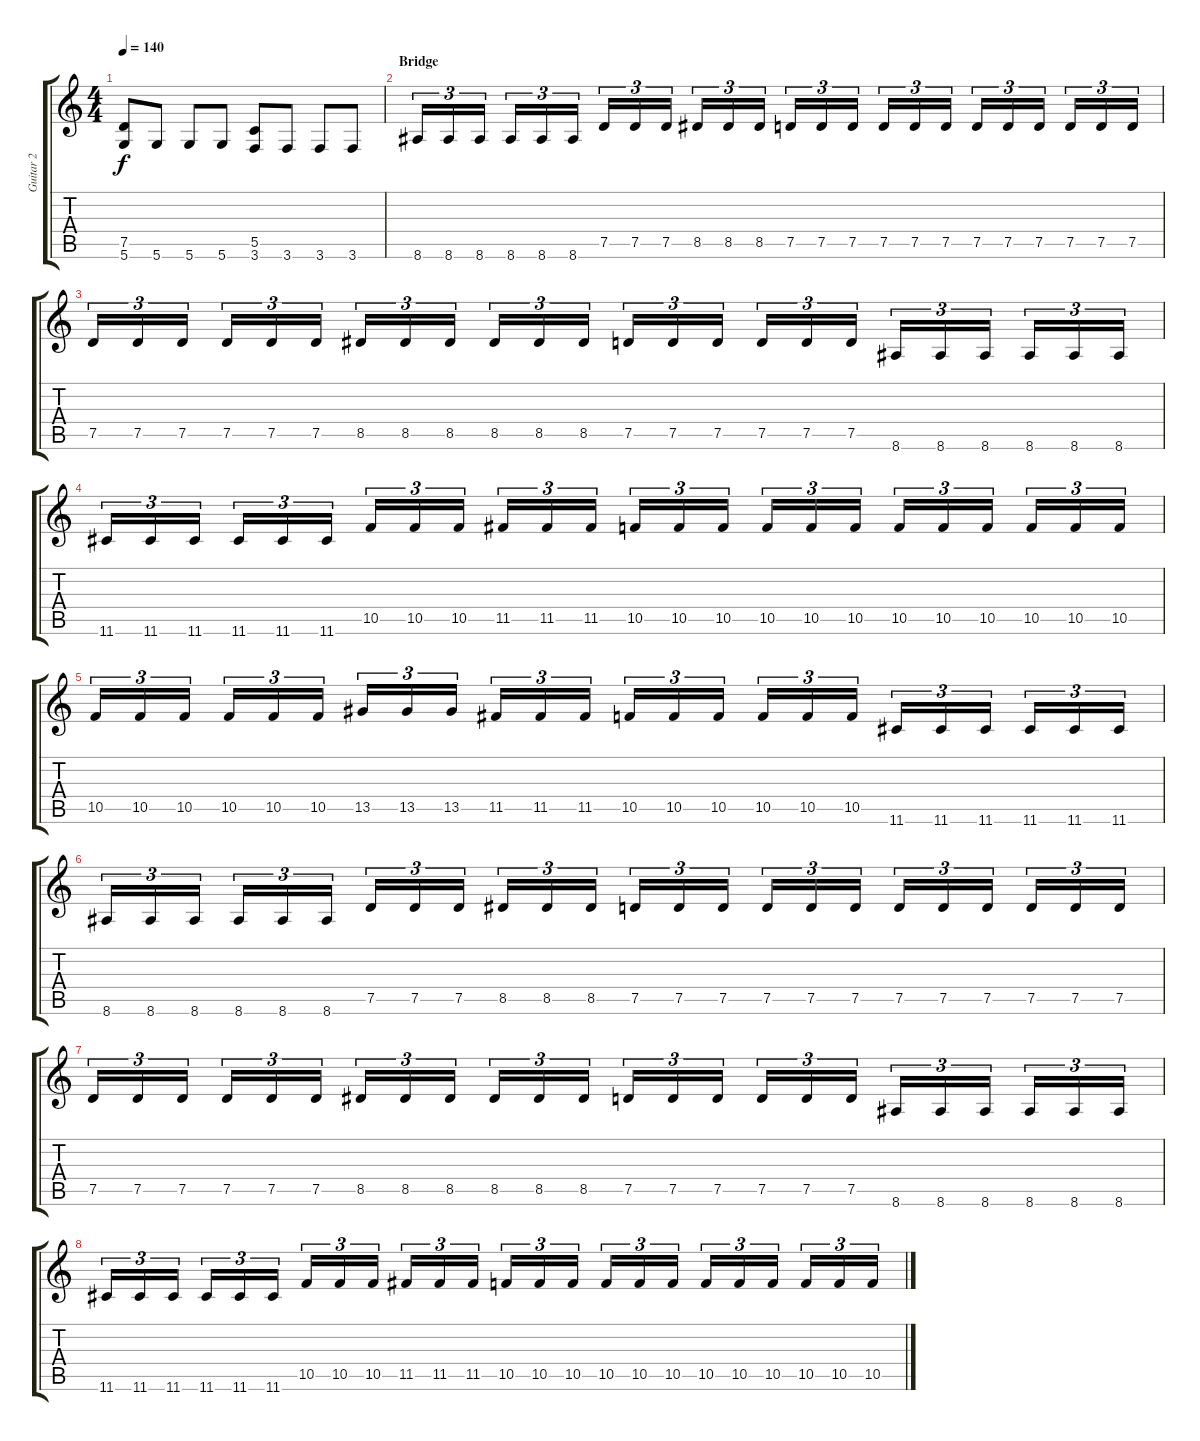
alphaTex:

\track ("Guitar 2" "Guitar 2") {instrument distortionguitar}
\staff {score tabs}
\tuning (D4 A3 F3 C3 G2 D2) {hide}
\ts (4 4)
\tempo 140
\clef g2
\ks c
(7.5 5.6).8{dy f} 5.6.8 5.6.8 5.6.8 (5.5 3.6).8 3.6.8 3.6.8 3.6.8 |
\section ("" "Bridge")
8.6.16{tu (3 2)} 8.6.16{tu (3 2)} 8.6.16{tu (3 2)} 8.6.16{tu (3 2)} 8.6.16{tu (3 2)} 8.6.16{tu (3 2)} 7.5.16{tu (3 2)} 7.5.16{tu (3 2)} 7.5.16{tu (3 2)} 8.5.16{tu (3 2)} 8.5.16{tu (3 2)} 8.5.16{tu (3 2)} 7.5.16{tu (3 2)} 7.5.16{tu (3 2)} 7.5.16{tu (3 2)} 7.5.16{tu (3 2)} 7.5.16{tu (3 2)} 7.5.16{tu (3 2)} 7.5.16{tu (3 2)} 7.5.16{tu (3 2)} 7.5.16{tu (3 2)} 7.5.16{tu (3 2)} 7.5.16{tu (3 2)} 7.5.16{tu (3 2)} |
7.5.16{tu (3 2)} 7.5.16{tu (3 2)} 7.5.16{tu (3 2)} 7.5.16{tu (3 2)} 7.5.16{tu (3 2)} 7.5.16{tu (3 2)} 8.5.16{tu (3 2)} 8.5.16{tu (3 2)} 8.5.16{tu (3 2)} 8.5.16{tu (3 2)} 8.5.16{tu (3 2)} 8.5.16{tu (3 2)} 7.5.16{tu (3 2)} 7.5.16{tu (3 2)} 7.5.16{tu (3 2)} 7.5.16{tu (3 2)} 7.5.16{tu (3 2)} 7.5.16{tu (3 2)} 8.6.16{tu (3 2)} 8.6.16{tu (3 2)} 8.6.16{tu (3 2)} 8.6.16{tu (3 2)} 8.6.16{tu (3 2)} 8.6.16{tu (3 2)} |
11.6.16{tu (3 2)} 11.6.16{tu (3 2)} 11.6.16{tu (3 2)} 11.6.16{tu (3 2)} 11.6.16{tu (3 2)} 11.6.16{tu (3 2)} 10.5.16{tu (3 2)} 10.5.16{tu (3 2)} 10.5.16{tu (3 2)} 11.5.16{tu (3 2)} 11.5.16{tu (3 2)} 11.5.16{tu (3 2)} 10.5.16{tu (3 2)} 10.5.16{tu (3 2)} 10.5.16{tu (3 2)} 10.5.16{tu (3 2)} 10.5.16{tu (3 2)} 10.5.16{tu (3 2)} 10.5.16{tu (3 2)} 10.5.16{tu (3 2)} 10.5.16{tu (3 2)} 10.5.16{tu (3 2)} 10.5.16{tu (3 2)} 10.5.16{tu (3 2)} |
10.5.16{tu (3 2)} 10.5.16{tu (3 2)} 10.5.16{tu (3 2)} 10.5.16{tu (3 2)} 10.5.16{tu (3 2)} 10.5.16{tu (3 2)} 13.5.16{tu (3 2)} 13.5.16{tu (3 2)} 13.5.16{tu (3 2)} 11.5.16{tu (3 2)} 11.5.16{tu (3 2)} 11.5.16{tu (3 2)} 10.5.16{tu (3 2)} 10.5.16{tu (3 2)} 10.5.16{tu (3 2)} 10.5.16{tu (3 2)} 10.5.16{tu (3 2)} 10.5.16{tu (3 2)} 11.6.16{tu (3 2)} 11.6.16{tu (3 2)} 11.6.16{tu (3 2)} 11.6.16{tu (3 2)} 11.6.16{tu (3 2)} 11.6.16{tu (3 2)} |
8.6.16{tu (3 2)} 8.6.16{tu (3 2)} 8.6.16{tu (3 2)} 8.6.16{tu (3 2)} 8.6.16{tu (3 2)} 8.6.16{tu (3 2)} 7.5.16{tu (3 2)} 7.5.16{tu (3 2)} 7.5.16{tu (3 2)} 8.5.16{tu (3 2)} 8.5.16{tu (3 2)} 8.5.16{tu (3 2)} 7.5.16{tu (3 2)} 7.5.16{tu (3 2)} 7.5.16{tu (3 2)} 7.5.16{tu (3 2)} 7.5.16{tu (3 2)} 7.5.16{tu (3 2)} 7.5.16{tu (3 2)} 7.5.16{tu (3 2)} 7.5.16{tu (3 2)} 7.5.16{tu (3 2)} 7.5.16{tu (3 2)} 7.5.16{tu (3 2)} |
7.5.16{tu (3 2)} 7.5.16{tu (3 2)} 7.5.16{tu (3 2)} 7.5.16{tu (3 2)} 7.5.16{tu (3 2)} 7.5.16{tu (3 2)} 8.5.16{tu (3 2)} 8.5.16{tu (3 2)} 8.5.16{tu (3 2)} 8.5.16{tu (3 2)} 8.5.16{tu (3 2)} 8.5.16{tu (3 2)} 7.5.16{tu (3 2)} 7.5.16{tu (3 2)} 7.5.16{tu (3 2)} 7.5.16{tu (3 2)} 7.5.16{tu (3 2)} 7.5.16{tu (3 2)} 8.6.16{tu (3 2)} 8.6.16{tu (3 2)} 8.6.16{tu (3 2)} 8.6.16{tu (3 2)} 8.6.16{tu (3 2)} 8.6.16{tu (3 2)} |
11.6.16{tu (3 2)} 11.6.16{tu (3 2)} 11.6.16{tu (3 2)} 11.6.16{tu (3 2)} 11.6.16{tu (3 2)} 11.6.16{tu (3 2)} 10.5.16{tu (3 2)} 10.5.16{tu (3 2)} 10.5.16{tu (3 2)} 11.5.16{tu (3 2)} 11.5.16{tu (3 2)} 11.5.16{tu (3 2)} 10.5.16{tu (3 2)} 10.5.16{tu (3 2)} 10.5.16{tu (3 2)} 10.5.16{tu (3 2)} 10.5.16{tu (3 2)} 10.5.16{tu (3 2)} 10.5.16{tu (3 2)} 10.5.16{tu (3 2)} 10.5.16{tu (3 2)} 10.5.16{tu (3 2)} 10.5.16{tu (3 2)} 10.5.16{tu (3 2)}
